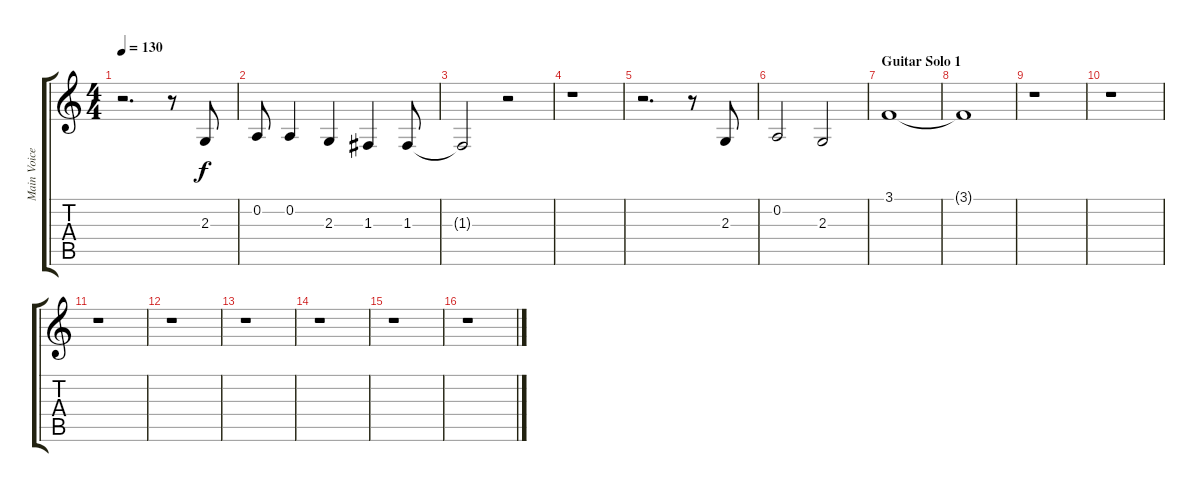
\track ("Main Voice" "Main Voice") {instrument lead2sawtooth}
\staff {score tabs}
\tuning (D4 A3 F3 C3 G2 D2) {hide}
\ts (4 4)
\tempo 130
\clef g2
\ks c
r.2{d dy f} r.8 2.3.8 |
0.2.8 0.2.4 2.3.4 1.3.4 1.3.8 |
1.3{t}.2 r.2 |
r.1 |
r.2{d} r.8 2.3.8 |
0.2.2 2.3.2 |
\section ("" "Guitar Solo 1")
3.1.1 |
3.1{t}.1 |
r.1 |
r.1 |
r.1 |
r.1 |
r.1 |
r.1 |
r.1 |
r.1
